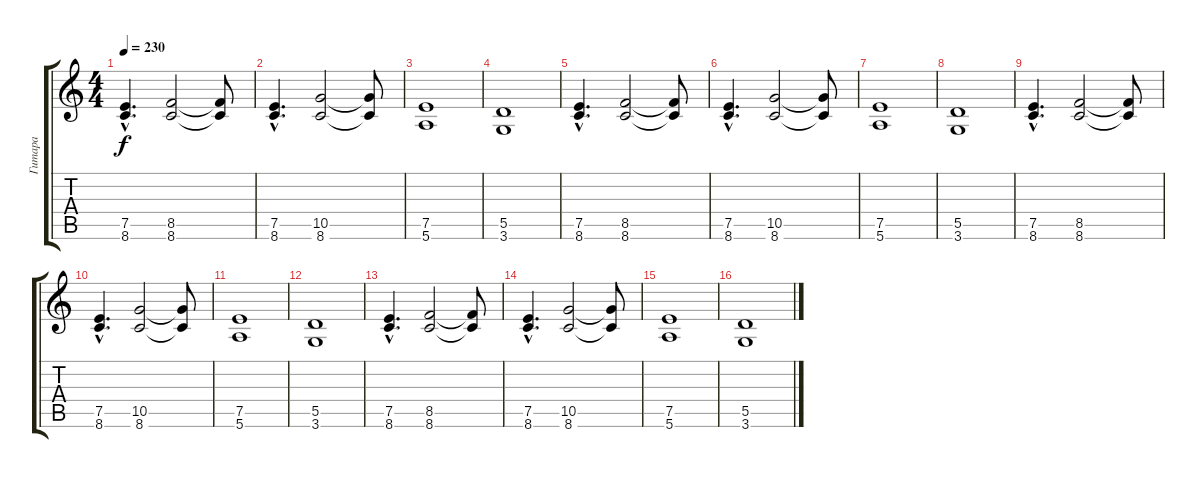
\track ("Гитара" "Гитара") {instrument distortionguitar}
\staff {score tabs}
\tuning (E4 B3 G3 D3 A2 E2) {hide}
\ts (4 4)
\tempo 230
\clef g2
\ks c
(7.5{hac} 8.6{hac}).4{d dy f} (8.5 8.6).2 (8.5{t} 8.6{t}).8 |
(7.5{hac} 8.6{hac}).4{d} (10.5 8.6).2 (10.5{t} 8.6{t}).8 |
(7.5 5.6).1 |
(5.5 3.6).1 |
(7.5{hac} 8.6{hac}).4{d} (8.5 8.6).2 (8.5{t} 8.6{t}).8 |
(7.5{hac} 8.6{hac}).4{d} (10.5 8.6).2 (10.5{t} 8.6{t}).8 |
(7.5 5.6).1 |
(5.5 3.6).1 |
(7.5{hac} 8.6{hac}).4{d} (8.5 8.6).2 (8.5{t} 8.6{t}).8 |
(7.5{hac} 8.6{hac}).4{d} (10.5 8.6).2 (10.5{t} 8.6{t}).8 |
(7.5 5.6).1 |
(5.5 3.6).1 |
(7.5{hac} 8.6{hac}).4{d} (8.5 8.6).2 (8.5{t} 8.6{t}).8 |
(7.5{hac} 8.6{hac}).4{d} (10.5 8.6).2 (10.5{t} 8.6{t}).8 |
(7.5 5.6).1 |
(5.5 3.6).1
